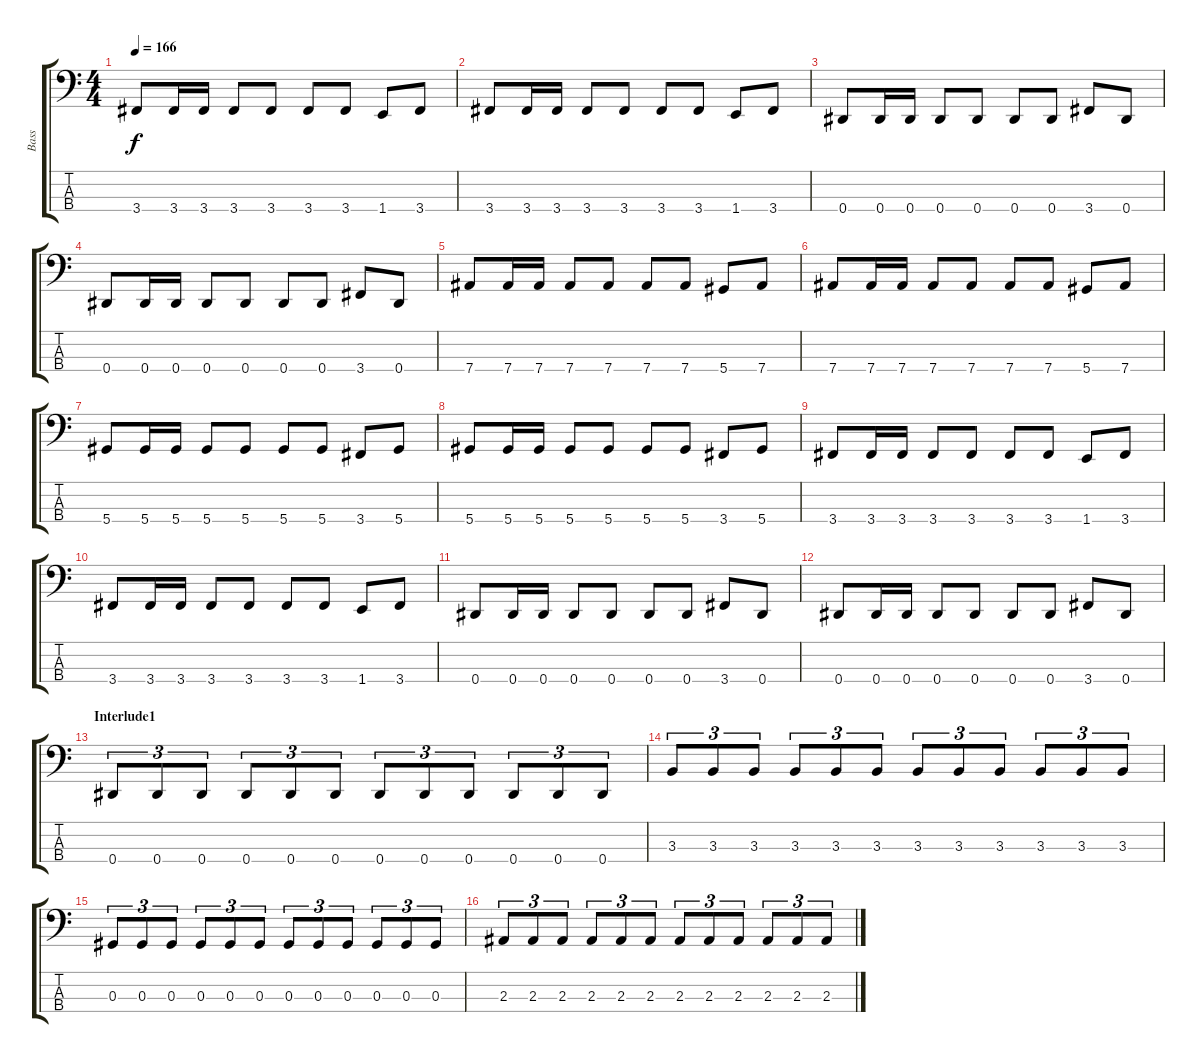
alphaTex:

\track ("Bass" "Bass") {instrument electricbassfinger}
\staff {score tabs}
\tuning (Gb2 Db2 Ab1 Eb1) {hide}
\ts (4 4)
\tempo 166
\clef f4
\ks c
3.4.8{dy f} 3.4.16 3.4.16 3.4.8 3.4.8 3.4.8 3.4.8 1.4.8 3.4.8 |
3.4.8 3.4.16 3.4.16 3.4.8 3.4.8 3.4.8 3.4.8 1.4.8 3.4.8 |
0.4.8 0.4.16 0.4.16 0.4.8 0.4.8 0.4.8 0.4.8 3.4.8 0.4.8 |
0.4.8 0.4.16 0.4.16 0.4.8 0.4.8 0.4.8 0.4.8 3.4.8 0.4.8 |
7.4.8 7.4.16 7.4.16 7.4.8 7.4.8 7.4.8 7.4.8 5.4.8 7.4.8 |
7.4.8 7.4.16 7.4.16 7.4.8 7.4.8 7.4.8 7.4.8 5.4.8 7.4.8 |
5.4.8 5.4.16 5.4.16 5.4.8 5.4.8 5.4.8 5.4.8 3.4.8 5.4.8 |
5.4.8 5.4.16 5.4.16 5.4.8 5.4.8 5.4.8 5.4.8 3.4.8 5.4.8 |
3.4.8 3.4.16 3.4.16 3.4.8 3.4.8 3.4.8 3.4.8 1.4.8 3.4.8 |
3.4.8 3.4.16 3.4.16 3.4.8 3.4.8 3.4.8 3.4.8 1.4.8 3.4.8 |
0.4.8 0.4.16 0.4.16 0.4.8 0.4.8 0.4.8 0.4.8 3.4.8 0.4.8 |
0.4.8 0.4.16 0.4.16 0.4.8 0.4.8 0.4.8 0.4.8 3.4.8 0.4.8 |
\section ("" "Interlude1")
0.4.8{tu (3 2)} 0.4.8{tu (3 2)} 0.4.8{tu (3 2)} 0.4.8{tu (3 2)} 0.4.8{tu (3 2)} 0.4.8{tu (3 2)} 0.4.8{tu (3 2)} 0.4.8{tu (3 2)} 0.4.8{tu (3 2)} 0.4.8{tu (3 2)} 0.4.8{tu (3 2)} 0.4.8{tu (3 2)} |
3.3.8{tu (3 2)} 3.3.8{tu (3 2)} 3.3.8{tu (3 2)} 3.3.8{tu (3 2)} 3.3.8{tu (3 2)} 3.3.8{tu (3 2)} 3.3.8{tu (3 2)} 3.3.8{tu (3 2)} 3.3.8{tu (3 2)} 3.3.8{tu (3 2)} 3.3.8{tu (3 2)} 3.3.8{tu (3 2)} |
0.3.8{tu (3 2)} 0.3.8{tu (3 2)} 0.3.8{tu (3 2)} 0.3.8{tu (3 2)} 0.3.8{tu (3 2)} 0.3.8{tu (3 2)} 0.3.8{tu (3 2)} 0.3.8{tu (3 2)} 0.3.8{tu (3 2)} 0.3.8{tu (3 2)} 0.3.8{tu (3 2)} 0.3.8{tu (3 2)} |
2.3.8{tu (3 2)} 2.3.8{tu (3 2)} 2.3.8{tu (3 2)} 2.3.8{tu (3 2)} 2.3.8{tu (3 2)} 2.3.8{tu (3 2)} 2.3.8{tu (3 2)} 2.3.8{tu (3 2)} 2.3.8{tu (3 2)} 2.3.8{tu (3 2)} 2.3.8{tu (3 2)} 2.3.8{tu (3 2)}
